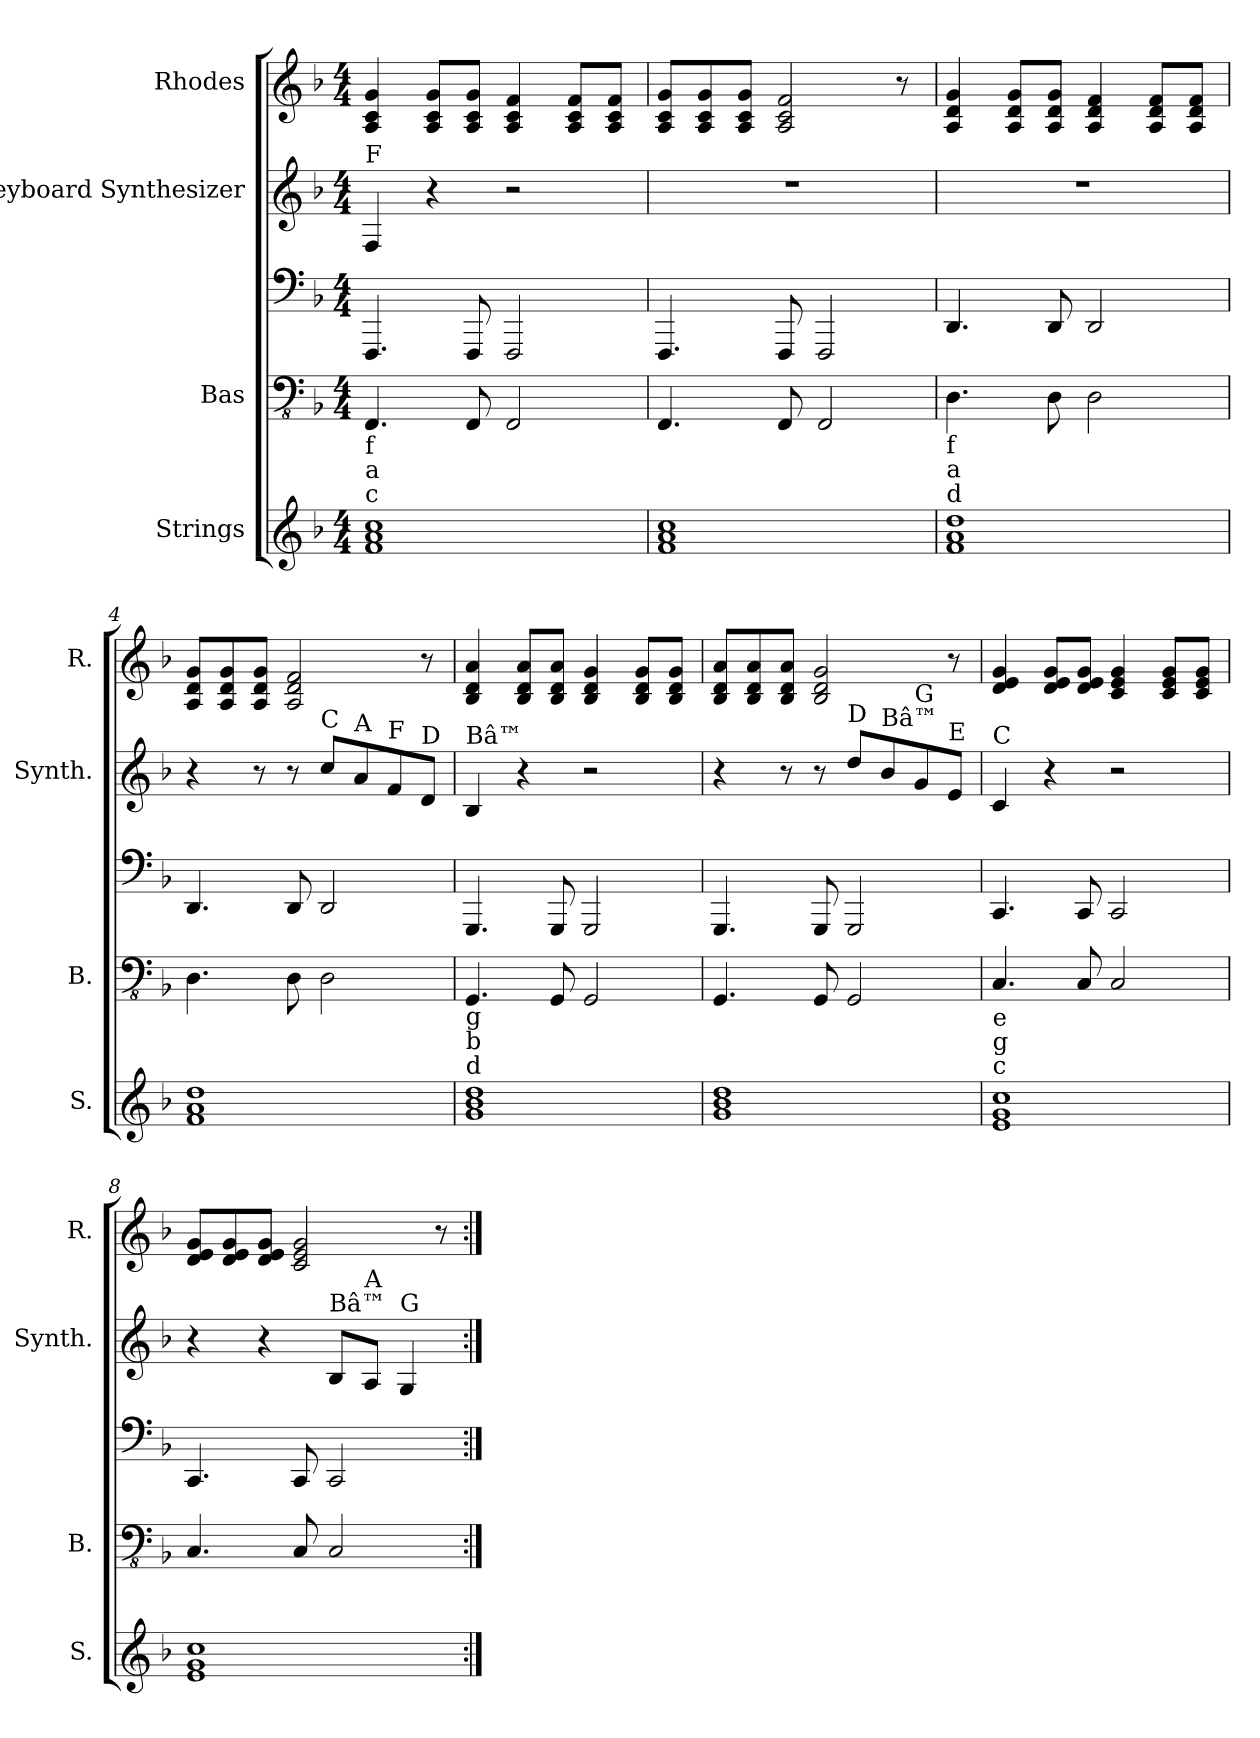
**kern	**kern	**kern	**kern	**kern
*part4	*part3	*part3	*part2	*part1
*staff5	*staff4	*staff3	*staff2	*staff1
*I"Strings	*I"Bas	*	*I"Keyboard Synthesizer	*I"Rhodes
*I'S.	*I'B.	*	*I'Synth.	*I'R.
*	*	*stria4	*	*
*clefG2	*clefFv4	*	*clefG2	*clefG2
*k[b-]	*k[b-]	*k[b-]	*k[b-]	*k[b-]
*M4/4	*M4/4	*M4/4	*M4/4	*M4/4
=1	=1	=1	=1	=1
!	!	!	!LO:TX:a:t=F	!
!LO:TX:a:t=c	!	!	!	!
!LO:TX:a:t=a	!	!	!	!
!LO:TX:a:t=f	!	!	!	!
1f 1a 1cc	4.FFF/	4.FFF	4F/	4A/ 4c/ 4g/
.	.	.	4r	8A/ 8c/ 8g/L
.	8FFF/	8FFF	.	8A/ 8c/ 8g/J
.	2FFF/	2FFF	2r	4A/ 4c/ 4f/
.	.	.	.	8A/ 8c/ 8f/L
.	.	.	.	8A/ 8c/ 8f/J
=2	=2	=2	=2	=2
1f 1a 1cc	4.FFF/	4.FFF	1r	8A/ 8c/ 8g/L
.	.	.	.	8A/ 8c/ 8g/
.	.	.	.	8A/ 8c/ 8g/J
.	8FFF/	8FFF	.	2A/ 2c/ 2f/
.	2FFF/	2FFF	.	.
.	.	.	.	8r
=3	=3	=3	=3	=3
!LO:TX:a:t=d	!	!	!	!
!LO:TX:a:t=a	!	!	!	!
!LO:TX:a:t=f	!	!	!	!
1f 1a 1dd	4.DD\	4.DD	1r	4A/ 4d/ 4g/
.	.	.	.	8A/ 8d/ 8g/L
.	8DD\	8DD	.	8A/ 8d/ 8g/J
.	2DD\	2DD	.	4A/ 4d/ 4f/
.	.	.	.	8A/ 8d/ 8f/L
.	.	.	.	8A/ 8d/ 8f/J
=4	=4	=4	=4	=4
1f 1a 1dd	4.DD\	4.DD	4r	8A/ 8d/ 8g/L
.	.	.	.	8A/ 8d/ 8g/
.	.	.	8r	8A/ 8d/ 8g/J
.	8DD\	8DD	8r	2A/ 2d/ 2f/
!	!	!	!LO:TX:a:t=C	!
.	2DD\	2DD	8cc/L	.
!	!	!	!LO:TX:a:t=A	!
.	.	.	8a/	.
!	!	!	!LO:TX:a:t=F	!
.	.	.	8f/	.
!	!	!	!LO:TX:a:t=D	!
.	.	.	8d/J	8r
!!LO:LB:g=z
=5	=5	=5	=5	=5
!	!	!	!LO:TX:a:t=Bâ™­	!
!LO:TX:a:t=d	!	!	!	!
!LO:TX:a:t=b	!	!	!	!
!LO:TX:a:t=g	!	!	!	!
1g 1b- 1dd	4.GGG/	4.GGG	4B-/	4B-/ 4d/ 4a/
.	.	.	4r	8B-/ 8d/ 8a/L
.	8GGG/	8GGG	.	8B-/ 8d/ 8a/J
.	2GGG/	2GGG	2r	4B-/ 4d/ 4g/
.	.	.	.	8B-/ 8d/ 8g/L
.	.	.	.	8B-/ 8d/ 8g/J
=6	=6	=6	=6	=6
1g 1b- 1dd	4.GGG/	4.GGG	4r	8B-/ 8d/ 8a/L
.	.	.	.	8B-/ 8d/ 8a/
.	.	.	8r	8B-/ 8d/ 8a/J
.	8GGG/	8GGG	8r	2B-/ 2d/ 2g/
!	!	!	!LO:TX:a:t=D	!
.	2GGG/	2GGG	8dd/L	.
!	!	!	!LO:TX:a:t=Bâ™­	!
.	.	.	8b-/	.
!	!	!	!LO:TX:a:t=G	!
.	.	.	8g/	.
!	!	!	!LO:TX:a:t=E	!
.	.	.	8e/J	8r
=7	=7	=7	=7	=7
!	!	!	!LO:TX:a:t=C	!
!LO:TX:a:t=c	!	!	!	!
!LO:TX:a:t=g	!	!	!	!
!LO:TX:a:t=e	!	!	!	!
1e 1g 1cc	4.CC/	4.CC	4c/	4d/ 4e/ 4g/
.	.	.	4r	8d/ 8e/ 8g/L
.	8CC/	8CC	.	8d/ 8e/ 8g/J
.	2CC/	2CC	2r	4c/ 4e/ 4g/
.	.	.	.	8c/ 8e/ 8g/L
.	.	.	.	8c/ 8e/ 8g/J
=8	=8	=8	=8	=8
1e 1g 1cc	4.CC/	4.CC	4r	8d/ 8e/ 8g/L
.	.	.	.	8d/ 8e/ 8g/
.	.	.	4r	8d/ 8e/ 8g/J
.	8CC/	8CC	.	2c/ 2e/ 2g/
!	!	!	!LO:TX:a:t=Bâ™­	!
.	2CC/	2CC	8B-/L	.
!	!	!	!LO:TX:a:t=A	!
.	.	.	8A/J	.
!	!	!	!LO:TX:a:t=G	!
.	.	.	4G/	.
.	.	.	.	8r
=:|!	=:|!	=:|!	=:|!	=:|!
*-	*-	*-	*-	*-
